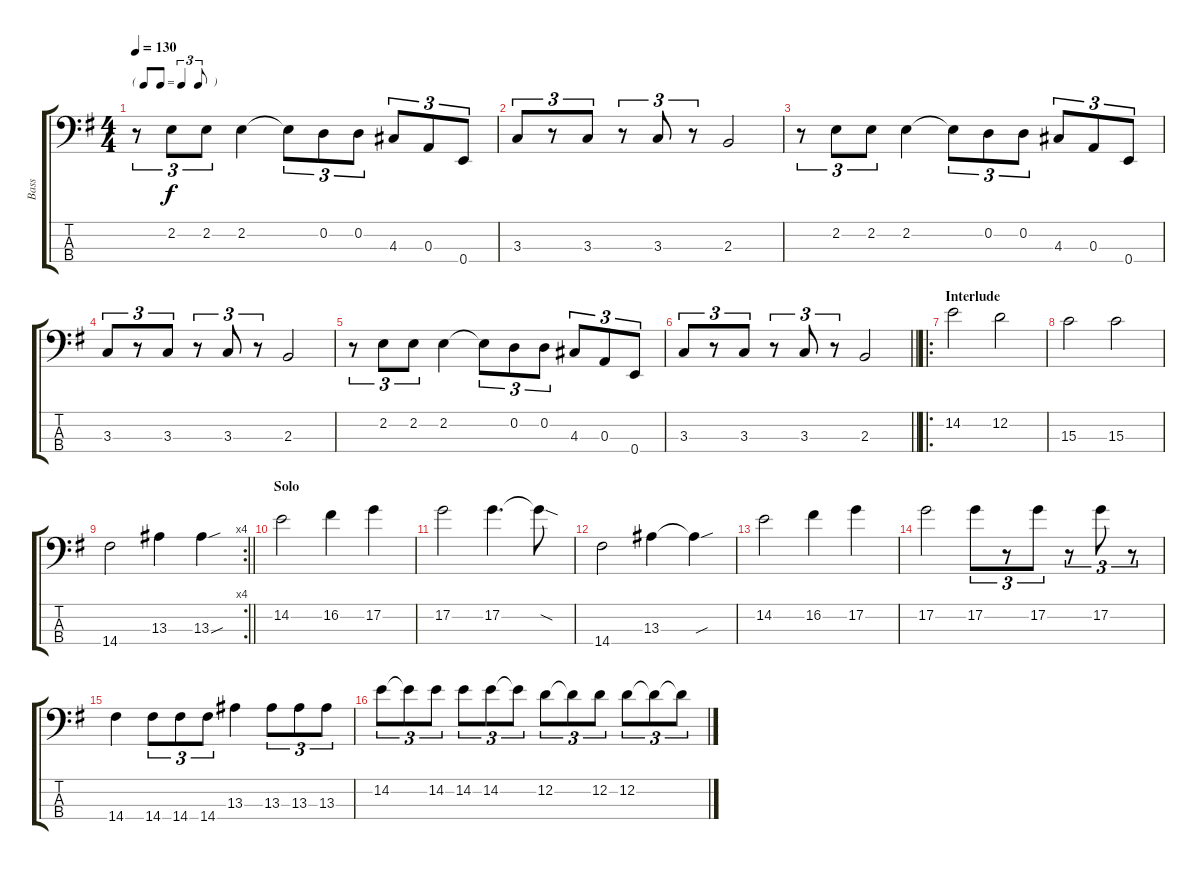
\track ("Bass" "Bass") {instrument electricbassfinger}
\staff {score tabs}
\tuning (G2 D2 A1 E1) {hide}
\ts (4 4)
\tf triplet8th
\tempo 130
\clef f4
\ks eminor
r.8{tu (3 2) dy f} 2.2.8{tu (3 2)} 2.2.8{tu (3 2)} 2.2.4 2.2{t}.8{tu (3 2)} 0.2.8{tu (3 2)} 0.2.8{tu (3 2)} 4.3.8{tu (3 2)} 0.3.8{tu (3 2)} 0.4.8{tu (3 2)} |
3.3.8{tu (3 2)} r.8{tu (3 2)} 3.3.8{tu (3 2)} r.8{tu (3 2)} 3.3.8{tu (3 2)} r.8{tu (3 2)} 2.3.2 |
r.8{tu (3 2)} 2.2.8{tu (3 2)} 2.2.8{tu (3 2)} 2.2.4 2.2{t}.8{tu (3 2)} 0.2.8{tu (3 2)} 0.2.8{tu (3 2)} 4.3.8{tu (3 2)} 0.3.8{tu (3 2)} 0.4.8{tu (3 2)} |
3.3.8{tu (3 2)} r.8{tu (3 2)} 3.3.8{tu (3 2)} r.8{tu (3 2)} 3.3.8{tu (3 2)} r.8{tu (3 2)} 2.3.2 |
r.8{tu (3 2)} 2.2.8{tu (3 2)} 2.2.8{tu (3 2)} 2.2.4 2.2{t}.8{tu (3 2)} 0.2.8{tu (3 2)} 0.2.8{tu (3 2)} 4.3.8{tu (3 2)} 0.3.8{tu (3 2)} 0.4.8{tu (3 2)} |
\barLineRight lightlight
3.3.8{tu (3 2)} r.8{tu (3 2)} 3.3.8{tu (3 2)} r.8{tu (3 2)} 3.3.8{tu (3 2)} r.8{tu (3 2)} 2.3.2 |
\ro
\section ("" "Interlude")
14.2.2 12.2.2 |
15.3.2 15.3.2 |
\rc 4
\barLineRight lightlight
14.4.2 13.3.4 13.3{sou}.4 |
\section ("" "Solo")
14.2.2 16.2.4 17.2.4 |
17.2.2 17.2.4{d} 17.2{sod t}.8 |
14.4.2 13.3.4 13.3{sou t}.4 |
14.2.2 16.2.4 17.2.4 |
17.2.2 17.2.8{tu (3 2)} r.8{tu (3 2)} 17.2.8{tu (3 2)} r.8{tu (3 2)} 17.2.8{tu (3 2)} r.8{tu (3 2)} |
14.4.4 14.4.8{tu (3 2)} 14.4.8{tu (3 2)} 14.4.8{tu (3 2)} 13.3.4 13.3.8{tu (3 2)} 13.3.8{tu (3 2)} 13.3.8{tu (3 2)} |
14.2.8{tu (3 2)} 14.2{t}.8{tu (3 2)} 14.2.8{tu (3 2)} 14.2.8{tu (3 2)} 14.2.8{tu (3 2)} 14.2{t}.8{tu (3 2)} 12.2.8{tu (3 2)} 12.2{t}.8{tu (3 2)} 12.2.8{tu (3 2)} 12.2.8{tu (3 2)} 12.2{t}.8{tu (3 2)} 12.2{t}.8{tu (3 2)}
